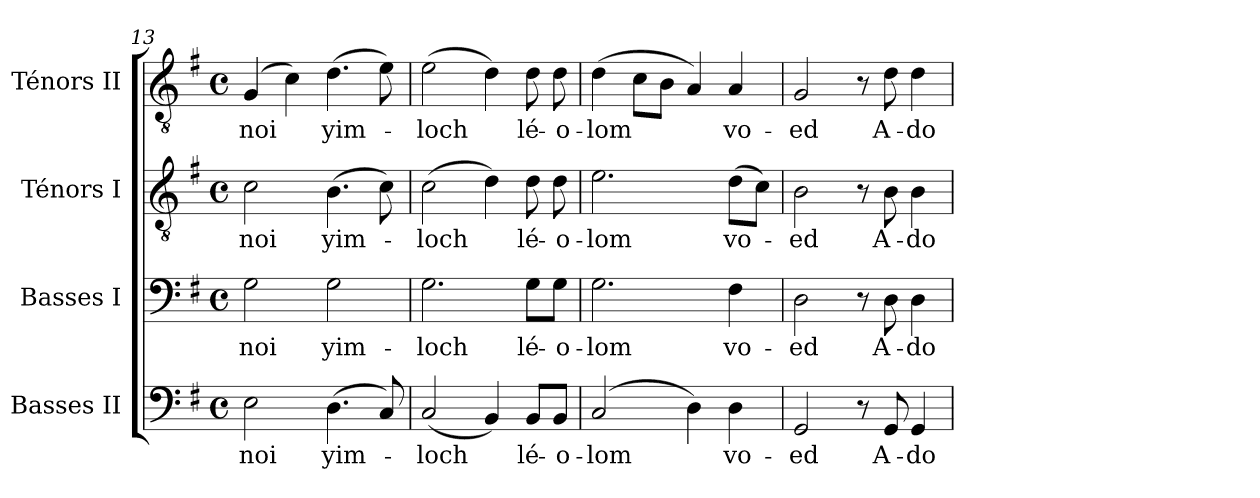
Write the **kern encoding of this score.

**kern	**text	**kern	**text	**kern	**text	**kern	**text
*part4	*part4	*part3	*part3	*part2	*part2	*part1	*part1
*staff4	*staff4	*staff3	*staff3	*staff2	*staff2	*staff1	*staff1
*I"Basses II	*	*I"Basses I	*	*I"Ténors I	*	*I"Ténors II	*
*I'B. 2	*	*I'B. 1	*	*I'T. 2	*	*I'T. 1	*
*clefF4	*	*clefF4	*	*clefGv2	*	*clefGv2	*
*	*	*	*	*ITrd7c12	*	*ITrd7c12	*
*k[f#]	*	*k[f#]	*	*k[f#]	*	*k[f#]	*
*G:	*	*G:	*	*G:	*	*G:	*
*M4/4	*	*M4/4	*	*M4/4	*	*M4/4	*
*met(c)	*	*met(c)	*	*met(c)	*	*met(c)	*
=13	=13	=13	=13	=13	=13	=13	=13
!	!LO:LY:b:color=#000000	!	!	!	!	!	!
!	!	!	!LO:LY:b:color=#000000	!	!	!	!
!	!	!	!	!	!LO:LY:b:color=#000000	!	!
!	!	!	!	!	!	!	!LO:LY:b:color=#000000
2Ei\	-noi	2Gi\	-noi	2Ci\	-noi	(4GGi/	-noi
.	.	.	.	.	.	4Ci\)	.
!	!LO:LY:b:color=#000000	!	!	!	!	!	!
!	!	!	!LO:LY:b:color=#000000	!	!	!	!
!	!	!	!	!	!LO:LY:b:color=#000000	!	!
!	!	!	!	!	!	!	!LO:LY:b:color=#000000
(4.Di\	yim-	2Gi\	yim-	(4.BBi\	yim-	(4.Di\	yim-
8Ci/)	.	.	.	8Ci\)	.	8Ei\)	.
=14	=14	=14	=14	=14	=14	=14	=14
!	!LO:LY:b:color=#000000	!	!	!	!	!	!
!	!	!	!LO:LY:b:color=#000000	!	!	!	!
!	!	!	!	!	!LO:LY:b:color=#000000	!	!
!	!	!	!	!	!	!	!LO:LY:b:color=#000000
(2Ci/	-loch	2.Gi\	-loch	(2Ci\	-loch	(2Ei\	-loch
4BBi/)	.	.	.	4Di\)	.	4Di\)	.
!	!LO:LY:b:color=#000000	!	!	!	!	!	!
!	!	!	!LO:LY:b:color=#000000	!	!	!	!
!	!	!	!	!	!LO:LY:b:color=#000000	!	!
!	!	!	!	!	!	!	!LO:LY:b:color=#000000
8BBi/L	lé-	8Gi\L	lé-	8Di\	lé-	8Di\	lé-
!	!LO:LY:b:color=#000000	!	!	!	!	!	!
!	!	!	!LO:LY:b:color=#000000	!	!	!	!
!	!	!	!	!	!LO:LY:b:color=#000000	!	!
!	!	!	!	!	!	!	!LO:LY:b:color=#000000
8BBi/J	-o-	8Gi\J	-o-	8Di\	-o-	8Di\	-o-
=15	=15	=15	=15	=15	=15	=15	=15
!	!LO:LY:b:color=#000000	!	!	!	!	!	!
!	!	!	!LO:LY:b:color=#000000	!	!	!	!
!	!	!	!	!	!LO:LY:b:color=#000000	!	!
!	!	!	!	!	!	!	!LO:LY:b:color=#000000
(2Ci/	-lom	2.Gi\	-lom	2.Ei\	-lom	(4Di\	-lom
.	.	.	.	.	.	8Ci\L	.
.	.	.	.	.	.	8BBi\J	.
4Di\)	.	.	.	.	.	4AAi/)	.
!	!LO:LY:b:color=#000000	!	!	!	!	!	!
!	!	!	!LO:LY:b:color=#000000	!	!	!	!
!	!	!	!	!	!LO:LY:b:color=#000000	!	!
!	!	!	!	!	!	!	!LO:LY:b:color=#000000
4Di\	vo-	4F#i\	vo-	(8Di\L	vo-	4AAi/	vo-
.	.	.	.	8Ci\J)	.	.	.
!!LO:PB:g=z
=16	=16	=16	=16	=16	=16	=16	=16
!	!LO:LY:b:color=#000000	!	!	!	!	!	!
!	!	!	!LO:LY:b:color=#000000	!	!	!	!
!	!	!	!	!	!LO:LY:b:color=#000000	!	!
!	!	!	!	!	!	!	!LO:LY:b:color=#000000
2GGi/	-ed	2Di\	-ed	2BBi\	-ed	2GGi/	-ed
8r	.	8r	.	8r	.	8r	.
!	!LO:LY:b:color=#000000	!	!	!	!	!	!
!	!	!	!LO:LY:b:color=#000000	!	!	!	!
!	!	!	!	!	!LO:LY:b:color=#000000	!	!
!	!	!	!	!	!	!	!LO:LY:b:color=#000000
8GGi/	A-	8Di\	A-	8BBi\	A-	8Di\	A-
!	!LO:LY:b:color=#000000	!	!	!	!	!	!
!	!	!	!LO:LY:b:color=#000000	!	!	!	!
!	!	!	!	!	!LO:LY:b:color=#000000	!	!
!	!	!	!	!	!	!	!LO:LY:b:color=#000000
4GGi/	-do-	4Di\	-do-	4BBi\	-do-	4Di\	-do-
=	=	=	=	=	=	=	=
*-	*-	*-	*-	*-	*-	*-	*-
